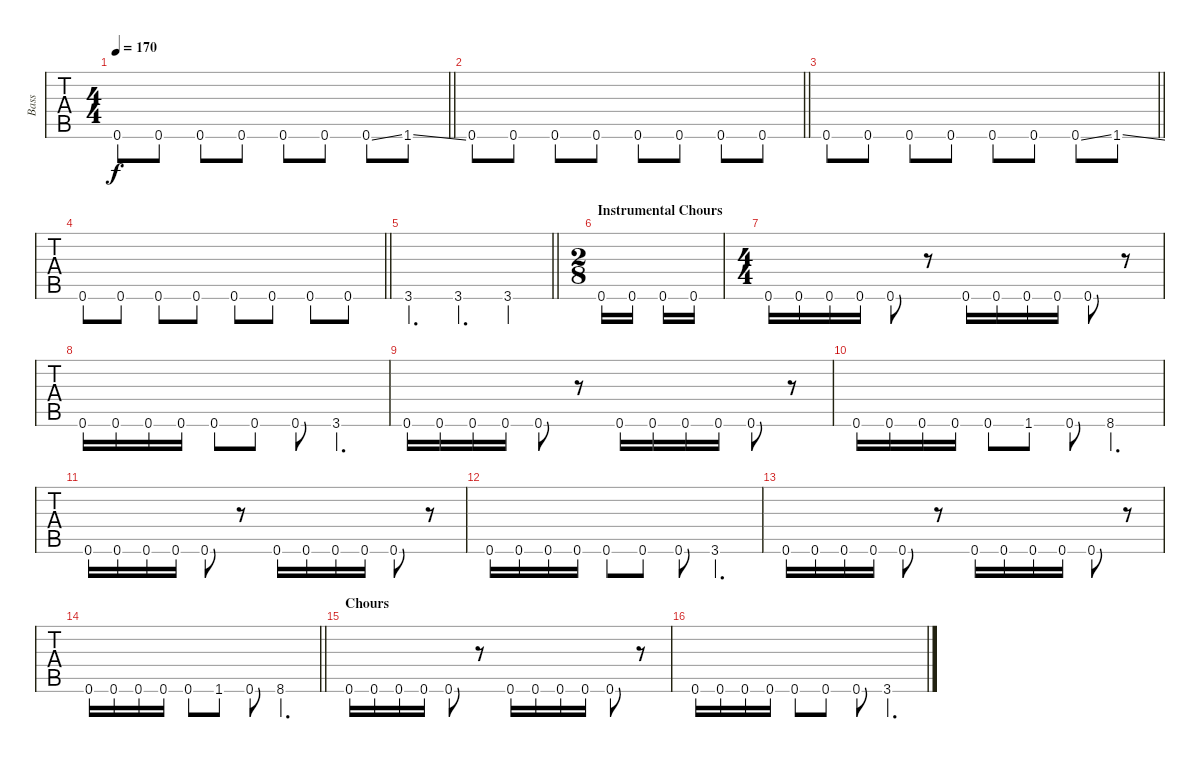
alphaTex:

\track ("Bass" "Bass") {instrument electricbassfinger}
\staff {tabs}
\tuning (D3 A2 F2 C2 G1 C1) {hide}
\ts (4 4)
\tempo 170
\clef f4
\barLineRight lightlight
\ks c
0.6.8{dy f} 0.6.8 0.6.8 0.6.8 0.6.8 0.6.8 0.6{ss}.8 1.6{ss}.8 |
\barLineRight lightlight
0.6.8 0.6.8 0.6.8 0.6.8 0.6.8 0.6.8 0.6.8 0.6.8 |
\barLineRight lightlight
0.6.8 0.6.8 0.6.8 0.6.8 0.6.8 0.6.8 0.6{ss}.8 1.6{ss}.8 |
\barLineRight lightlight
0.6.8 0.6.8 0.6.8 0.6.8 0.6.8 0.6.8 0.6.8 0.6.8 |
\barLineRight lightlight
3.6.4{d} 3.6.4{d} 3.6.4 |
\ts (2 8)
\section ("" "Instrumental Chours")
0.6.16 0.6.16 0.6.16 0.6.16 |
\ts (4 4)
0.6.16 0.6.16 0.6.16 0.6.16 0.6.8 r.8 0.6.16 0.6.16 0.6.16 0.6.16 0.6.8 r.8 |
0.6.16 0.6.16 0.6.16 0.6.16 0.6.8 0.6.8 0.6.8 3.6.4{d} |
0.6.16 0.6.16 0.6.16 0.6.16 0.6.8 r.8 0.6.16 0.6.16 0.6.16 0.6.16 0.6.8 r.8 |
0.6.16 0.6.16 0.6.16 0.6.16 0.6.8 1.6.8 0.6.8 8.6.4{d} |
0.6.16 0.6.16 0.6.16 0.6.16 0.6.8 r.8 0.6.16 0.6.16 0.6.16 0.6.16 0.6.8 r.8 |
0.6.16 0.6.16 0.6.16 0.6.16 0.6.8 0.6.8 0.6.8 3.6.4{d} |
0.6.16 0.6.16 0.6.16 0.6.16 0.6.8 r.8 0.6.16 0.6.16 0.6.16 0.6.16 0.6.8 r.8 |
\barLineRight lightlight
0.6.16 0.6.16 0.6.16 0.6.16 0.6.8 1.6.8 0.6.8 8.6.4{d} |
\section ("" "Chours")
0.6.16 0.6.16 0.6.16 0.6.16 0.6.8 r.8 0.6.16 0.6.16 0.6.16 0.6.16 0.6.8 r.8 |
0.6.16 0.6.16 0.6.16 0.6.16 0.6.8 0.6.8 0.6.8 3.6.4{d}
